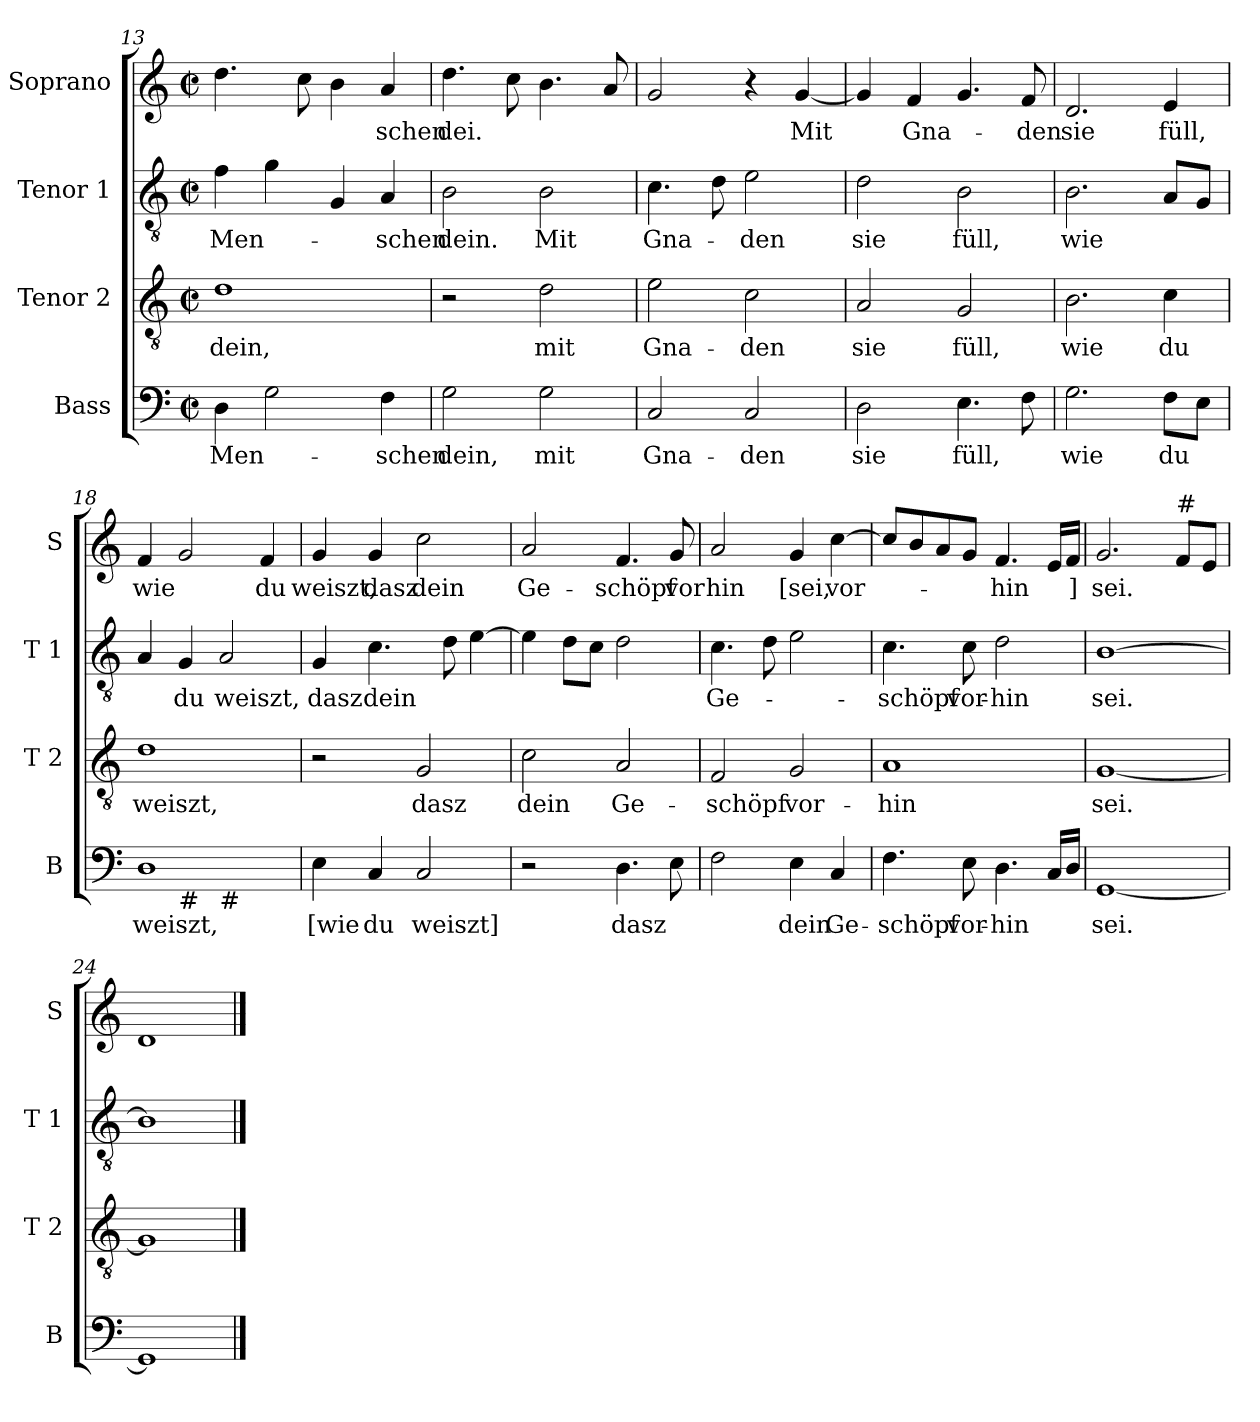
**kern	**text	**kern	**text	**kern	**text	**kern	**text
*part4	*part4	*part3	*part3	*part2	*part2	*part1	*part1
*staff4	*staff4	*staff3	*staff3	*staff2	*staff2	*staff1	*staff1
*I"Bass	*	*I"Tenor 2	*	*I"Tenor 1	*	*I"Soprano	*
*I'B	*	*I'T 2	*	*I'T 1	*	*I'S	*
*clefF4	*	*clefGv2	*	*clefGv2	*	*clefG2	*
*k[]	*	*k[]	*	*k[]	*	*k[]	*
*C:	*	*C:	*	*C:	*	*C:	*
*M2/2	*	*M2/2	*	*M2/2	*	*M2/2	*
*met(c|)	*	*met(c|)	*	*met(c|)	*	*met(c|)	*
=13	=13	=13	=13	=13	=13	=13	=13
!	!LO:LY:b	!	!LO:LY:b	!	!LO:LY:b	!	!
4D\	Men-	1d	dein,	4f\	Men-	4.dd\	.
2G\	.	.	.	4g\	.	.	.
.	.	.	.	.	.	8cc\	.
.	.	.	.	4G/	.	4b\	.
!	!LO:LY:b	!	!	!	!LO:LY:b	!	!LO:LY:b
4F\	-schen	.	.	4A/	-schen	4a/	-schen
=14	=14	=14	=14	=14	=14	=14	=14
!	!LO:LY:b	!	!	!	!LO:LY:b	!	!LO:LY:b
2G\	dein,	2r	.	2B\	dein.	4.dd\	dei.
.	.	.	.	.	.	8cc\	.
!	!LO:LY:b	!	!LO:LY:b	!	!LO:LY:b	!	!
2G\	mit	2d\	mit	2B\	Mit	4.b\	.
.	.	.	.	.	.	8a/	.
!!LO:LB:g=z
=15	=15	=15	=15	=15	=15	=15	=15
!	!LO:LY:b	!	!LO:LY:b	!	!LO:LY:b	!	!
2C/	Gna-	2e\	Gna-	4.c\	Gna-	2g/	.
.	.	.	.	8d\	.	.	.
!	!LO:LY:b	!	!LO:LY:b	!	!LO:LY:b	!	!
2C/	-den	2c\	-den	2e\	-den	4r	.
!	!	!	!	!	!	!	!LO:LY:b
.	.	.	.	.	.	[4g/	Mit
=16	=16	=16	=16	=16	=16	=16	=16
!	!LO:LY:b	!	!LO:LY:b	!	!LO:LY:b	!	!
2D\	sie	2A/	sie	2d\	sie	4g/]	.
!	!	!	!	!	!	!	!LO:LY:b
.	.	.	.	.	.	4f/	Gna-
!	!LO:LY:b	!	!LO:LY:b	!	!LO:LY:b	!	!
4.E\	füll,	2G/	füll,	2B\	füll,	4.g/	.
!	!	!	!	!	!	!	!LO:LY:b
8F\	.	.	.	.	.	8f/	-den
=17	=17	=17	=17	=17	=17	=17	=17
!	!LO:LY:b	!	!LO:LY:b	!	!LO:LY:b	!	!LO:LY:b
2.G\	wie	2.B\	wie	2.B\	wie	2.d/	sie
!	!LO:LY:b	!	!LO:LY:b	!	!	!	!LO:LY:b
8F\L	du	4c\	du	8A/L	.	4e/	füll,
8E\J	.	.	.	8G/J	.	.	.
=18	=18	=18	=18	=18	=18	=18	=18
!	!LO:LY:b	!	!LO:LY:b	!	!	!	!LO:LY:b
*^	*	*	*	*	*	*	*
*	*^	*	*	*	*	*	*	*
1D	4ryy	2ryy	weiszt,	1d	weiszt,	4A/	.	4f/	wie
!	!LO:TX:b:t=#	!	!	!	!	!	!	!	!
!	!	!	!	!	!	!	!LO:LY:b	!	!
.	2.ryy	.	.	.	.	4G/	du	2g/	.
!	!	!LO:TX:b:t=#	!	!	!	!	!	!	!
!	!	!	!	!	!	!	!LO:LY:b	!	!
.	.	2ryy	.	.	.	2A/	weiszt,	.	.
!	!	!	!	!	!	!	!	!	!LO:LY:b
.	.	.	.	.	.	.	.	4f/	du
=19	=19	=19	=19	=19	=19	=19	=19	=19	=19
!	!	!	!LO:LY:b	!	!	!	!LO:LY:b	!	!LO:LY:b
*v	*v	*v	*	*	*	*	*	*	*
4E\	[wie	2r	.	4G/	dasz	4g/	weiszt,
!	!LO:LY:b	!	!	!	!LO:LY:b	!	!LO:LY:b
4C/	du	.	.	4.c\	dein	4g/	dasz
!	!LO:LY:b	!	!LO:LY:b	!	!	!	!LO:LY:b
2C/	weiszt]	2G/	dasz	.	.	2cc\	dein
.	.	.	.	8d\	.	.	.
.	.	.	.	[4e\	.	.	.
!!LO:LB:g=z
=20	=20	=20	=20	=20	=20	=20	=20
!	!	!	!LO:LY:b	!	!	!	!LO:LY:b
2r	.	2c\	dein	4e\]	.	2a/	Ge-
.	.	.	.	8d\L	.	.	.
.	.	.	.	8c\J	.	.	.
!	!LO:LY:b	!	!LO:LY:b	!	!	!	!LO:LY:b
4.D\	dasz	2A/	Ge-	2d\	.	4.f/	-schöpf
!	!	!	!	!	!	!	!LO:LY:b
8E\	.	.	.	.	.	8g/	vor
=21	=21	=21	=21	=21	=21	=21	=21
!	!	!	!LO:LY:b	!	!LO:LY:b	!	!LO:LY:b
2F\	.	2F/	-schöpf	4.c\	Ge-	2a/	hin
.	.	.	.	8d\	.	.	.
!	!LO:LY:b	!	!LO:LY:b	!	!	!	!LO:LY:b
4E\	dein	2G/	vor-	2e\	.	4g/	[sei,
!	!LO:LY:b	!	!	!	!	!	!LO:LY:b
4C/	Ge-	.	.	.	.	[4cc\	vor-
=22	=22	=22	=22	=22	=22	=22	=22
!	!LO:LY:b	!	!LO:LY:b	!	!LO:LY:b	!	!
4.F\	-schöpf	1A	-hin	4.c\	-schöpf	8cc/L]	.
.	.	.	.	.	.	8b/	.
.	.	.	.	.	.	8a/	.
!	!LO:LY:b	!	!	!	!LO:LY:b	!	!
8E\	vor-	.	.	8c\	vor-	8g/J	.
!	!LO:LY:b	!	!	!	!LO:LY:b	!	!LO:LY:b
4.D\	-hin	.	.	2d\	-hin	4.f/	-hin
16C/LL	.	.	.	.	.	16e/LL	.
!	!	!	!	!	!	!	!LO:LY:b
16D/JJ	.	.	.	.	.	16f/JJ	]
=23	=23	=23	=23	=23	=23	=23	=23
!	!LO:LY:b	!	!LO:LY:b	!	!LO:LY:b	!	!LO:LY:b
[1GG	sei.	[1G	sei.	[1B	sei.	2.g/	sei.
!	!	!	!	!	!	!LO:TX:a:t=#	!
.	.	.	.	.	.	8f/L	.
.	.	.	.	.	.	8e/J	.
=24	=24	=24	=24	=24	=24	=24	=24
1GG]	.	1G]	.	1B]	.	1d	.
==	==	==	==	==	==	==	==
*-	*-	*-	*-	*-	*-	*-	*-
